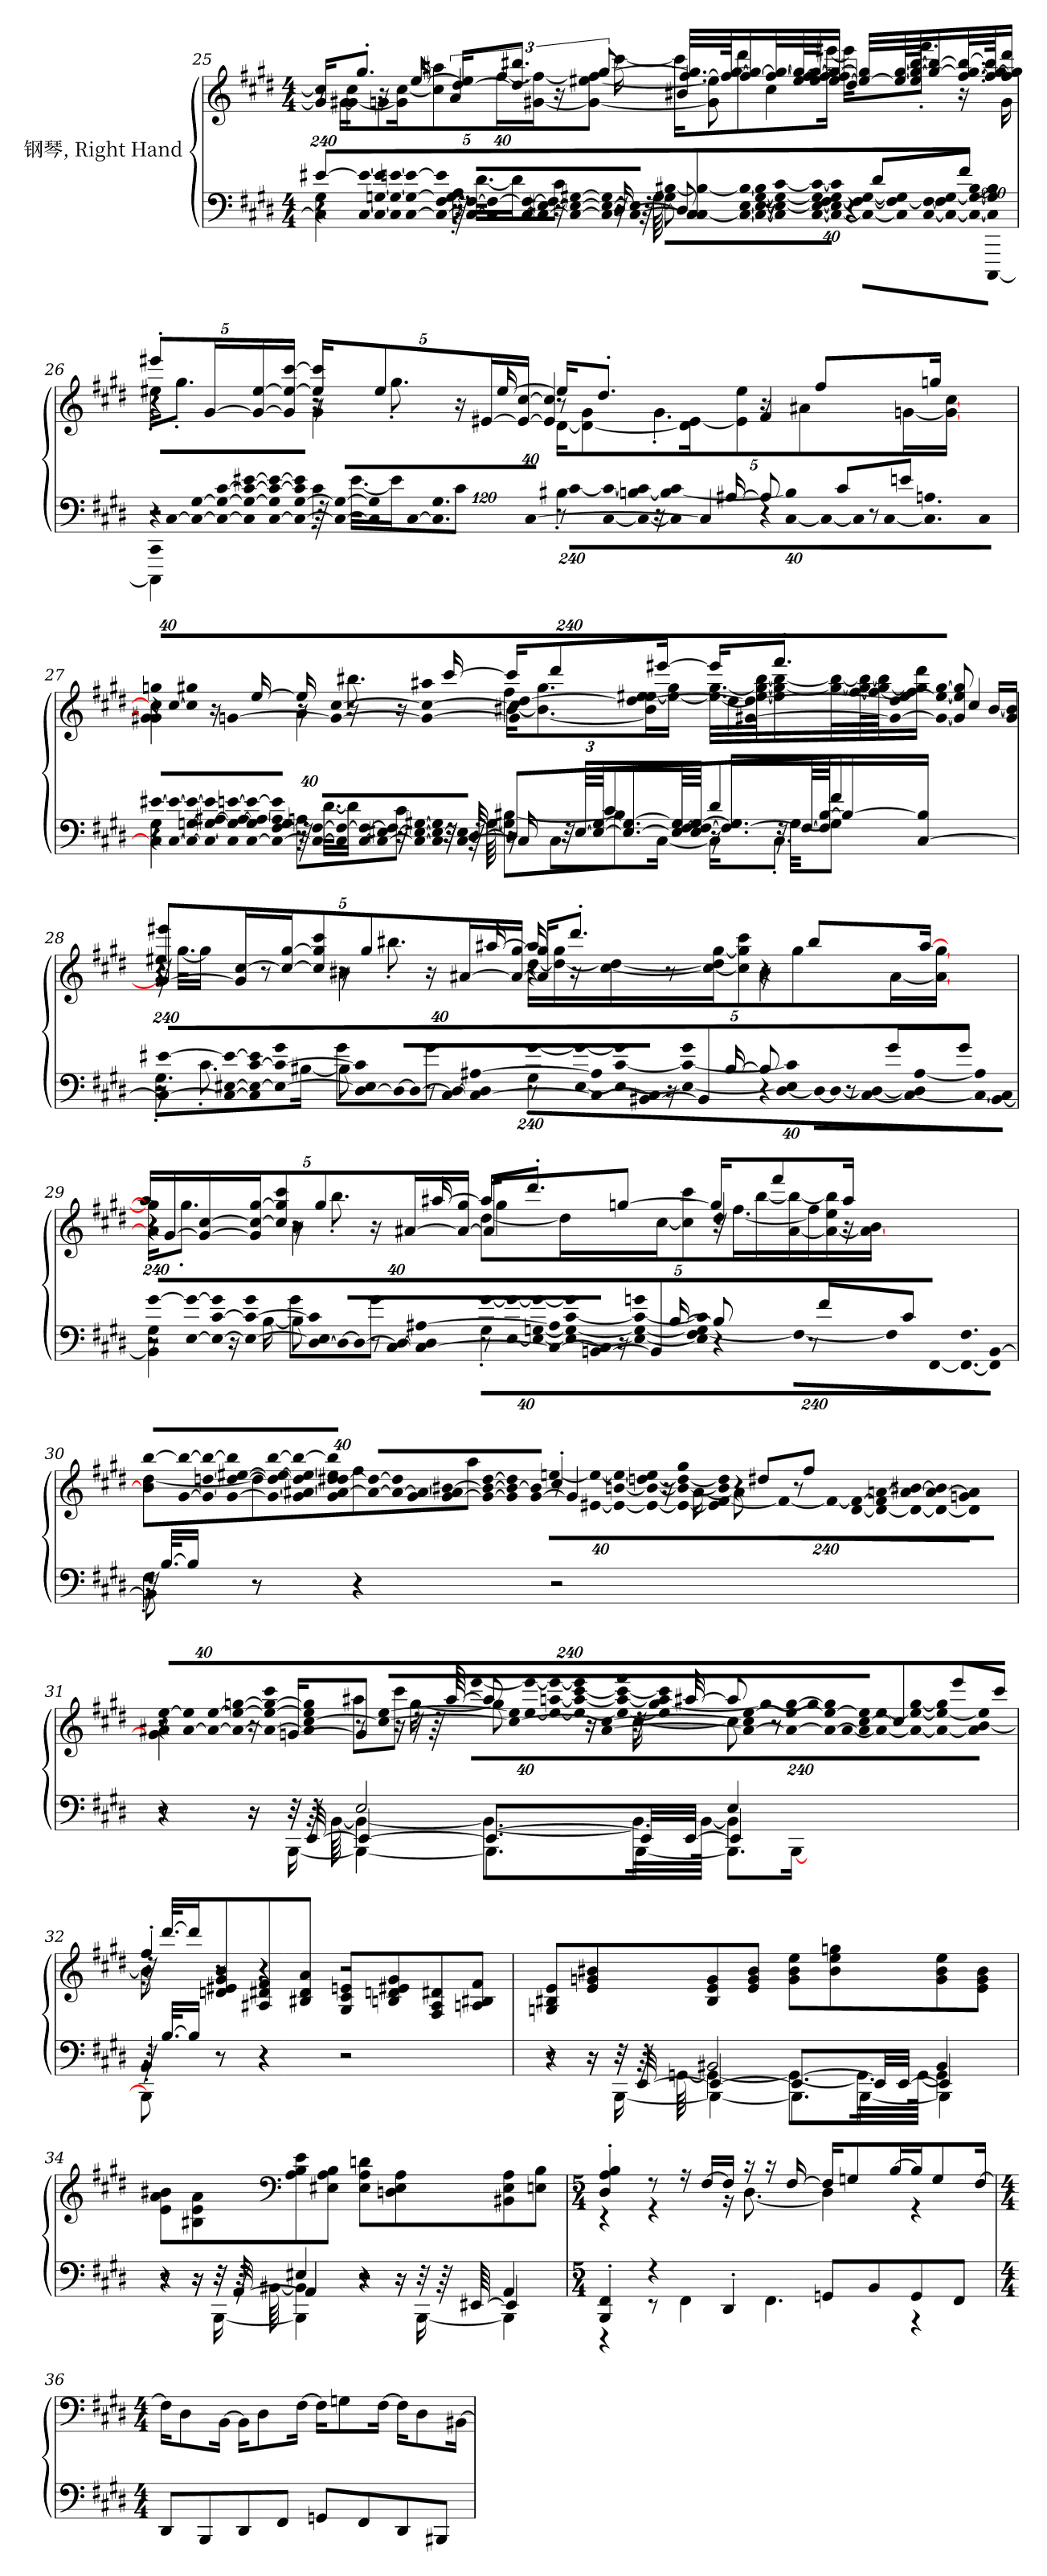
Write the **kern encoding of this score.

**kern	**kern
*part1	*part1
*staff2	*staff1
*I"钢琴, Right Hand	*
!!LO:LB:g=z
*clefF4	*clefG2
*k[f#c#g#d#]	*k[f#c#g#d#]
*M4/4	*M4/4
=25	=25
*^	*
*	*^	*
*	*	*Xbrackettup	*
!	!	!LO:N:vis=16	!
*	*	*^	*^
*	*	*	*	*	*^
*	*	*	*	*	*	*^
*	*	*	*	*	*	*	*Xbrackettup
4r	4r	[1920%137e#X/LL	4C#\] 4G#\	8r	8r	16g/] 16cc#/]KL	[20g#X\KL
.	.	.	.	.	.	.	10g#\_ 10cc#\
.	.	.	.	.	.	8.gg#'/J	.
!	!	!LO:N:vis=32	!	!	!	!	!
.	.	[640%23C#/ 640%23e#/_L	.	.	.	.	.
!	!	!LO:N:vis=32	!	!	!	!	!
.	.	640%23C#/_ [640%23Gn/ 640%23e#/]	.	.	.	.	.
.	.	.	.	16r	4gn\	.	.
!	!	!LO:N:vis=32	!	!	!	!	!
.	.	640%23C#/] 640%23G/_ [640%23en/	.	.	.	.	.
.	.	.	.	.	.	.	20g#\] [20cc#\K
!	!	!LO:N:vis=32	!	!	!	!	!
.	.	[640%23C#/ 640%23G/_ 640%23e/_	.	.	.	.	.
.	.	.	.	[16ee/	.	.	.
.	.	.	.	.	.	.	10cc#\] 10aa#X\
!	!	!LO:N:vis=32	!	!	!	!	!
.	.	640%23C#/_ [640%23F#/ 640%23G/] 640%23e/]JJJ	.	.	.	.	.
*	*	*	*	*	*	*brackettup	*
8r	8.A'\	.	64r	[16dd#/ 16ee/]KL	.	6a/	.
!	!	!LO:N:vis=32	!	!	!	!	!
.	.	640%23C#/_ 640%23F#/_LLL	.	.	.	.	.
.	.	.	[32.d#\KLL	.	.	.	.
!	!	!LO:N:vis=32	!	!	!	!	!
.	.	640%23C#/] 640%23F#/_	.	.	.	.	.
.	.	.	.	.	.	.	[20ff#\L
.	.	.	16d#\J]	8.dd#/] 8.bb#X/J	.	.	.
!	!	!LO:N:vis=32	!	!	!	!	!
.	.	[640%23C#/ 640%23F#/_	.	.	.	.	.
.	.	.	.	.	.	.	[20g#X\ 20ff#\_J
!	!	!LO:N:vis=32	!	!	!	!	!
.	.	640%23C#/_ [640%23E#X/ 640%23F#/]	.	.	.	.	.
16r	.	.	8c#\J	.	16r	.	.
!	!	!LO:N:vis=32	!	!	!	!	!
.	.	640%23C#/_ 640%23E#/_ [640%23G#X/	.	.	.	.	.
.	.	.	.	.	.	.	10g#\_ [10ee#X\ 10ff#\]J
.	.	.	.	.	.	[12gg#/	.
!	!	!LO:N:vis=32	!	!	!	!	!
.	.	640%23C#/] 640%23E#/_ 640%23G#/]	.	.	.	.	.
[16D#/	32r	.	.	.	[16ccc#\	.	.
!	!	!LO:N:vis=32	!	!	!	!	!
.	.	[640%23C#/ 640%23E#/]JJJ	.	.	.	.	.
.	64r	.	.	.	.	.	.
.	[64G#\	.	.	.	.	.	.
!	!	!	!LO:N:vis=32	!	!	!	!
8D#/]	8G#\]	.	[640%23B#X\LLL	4b#X/	16ccc#\KL]	[32.ff#/ 32.gg#/]LLL	8g#\] 8ee#\]
.	.	4C#/]	.	.	.	.	.
!	!	!	!LO:N:vis=32	!	!	!	!
.	.	.	[640%23C#\ 640%23B#\_	.	.	.	.
.	.	.	.	.	.	64ff#/_ [64gg#/JK	.
.	.	.	.	.	8ddd#\	16ff#/_ 16gg#/_	.
!	!	!	!LO:N:vis=32	!	!	!	!
.	.	.	640%23C#\_ [640%23E#\ 640%23B#\_	.	.	.	.
!	!	!	!LO:N:vis=32	!	!	!	!
.	.	.	640%23C#\_ 640%23E#\_ [640%23G#\ 640%23B#\]	.	.	.	.
8r	8r	.	.	.	.	32ff#/_ 32gg#/_L	4cc#\
!	!	!	!LO:N:vis=32	!	!	!	!
.	.	.	640%23C#\] 640%23E#\_ 640%23G#\_ [640%23c#\	.	.	.	.
.	.	.	.	.	.	[64ee#/ 64ff#/_ 64gg#/]L	.
.	.	.	.	.	.	64ee#/_ 64ff#/_ [64gg#/JJ	.
!	!	!	!LO:N:vis=32	!	!	!	!
.	.	.	[640%23C#\ 640%23E#\_ 640%23G#\_ 640%23c#\_	.	.	.	.
.	.	.	.	.	[16eee#X\Jk	16ee#/_ 16ff#/] 16gg#/_JJ	.
!	!	!	!LO:N:vis=32	!	!	!	!
.	.	.	640%23C#\_ 640%23E#\] [640%23F#\ 640%23G#\] 640%23c#\]JJJ	.	.	.	.
4r	4r	.	.	4dd#/	16eee#\KL]	32ee#/_ 32gg#/]LLL	.
!	!	!	!LO:N:vis=32	!	!	!	!
.	.	.	640%23C#\_ 640%23F#\_ [640%23G#\LLL	.	.	.	.
.	.	8d#/L	.	.	.	.	.
.	.	.	.	.	.	64ee#/_ [64gg#/L	.
!	!	!	!LO:N:vis=32	!	!	!	!
.	.	.	640%23C#\] 640%23F#\_ 640%23G#\]	.	.	.	.
.	.	.	.	.	.	64ee#/] 64gg#/_ [64bb#/JJ	.
.	.	.	.	.	8.fff#'\J	16gg#/_ 16bb#/_	.
!	!	!	!LO:N:vis=32	!	!	!	!
.	.	.	[640%23C#\ 640%23F#\_	.	.	.	.
!	!	!	!LO:N:vis=32	!	!	!	!
.	.	.	640%23C#\_ 640%23F#\] [640%23G#\	.	.	.	.
.	.	.	.	.	.	[32.ff#/ 32.gg#/] 32.bb#/_L	16r
.	.	8f#/J	.	.	.	.	.
!	!	!	!LO:N:vis=32	!	!	!	!
.	.	.	640%23C#\_ 640%23G#\_ [640%23B#\J	.	.	.	.
.	.	.	.	.	.	64ff#/_ [64gg#/ 64bb#/]JK	.
!	!	!	!LO:N:vis=16	!	!	!	!
.	.	.	[1920%137CCC#\ 1920%137C#\] 1920%137G#\] 1920%137B#\]JJ	.	.	.	.
.	.	.	.	.	.	16ff#/] 16gg#/] 16ddd#/JJ	16g#\
384ryy	384ryy	.	.	384ryy	384ryy	384ryy	384ryy
!!LO:LB:g=z	!!	!!	!!
=26	=26	=26	=26	=26	=26	=26	=26
!	!	!LO:N:vis=32	!	!	!	!	!
*	*	*	*	*	*	*Xbrackettup	*
2r	4r	640%23CC#/LLL	4CCC#\]	4r	16ee#X'\KL	10eee#X'/L	4r
!	!	!LO:N:vis=32	!	!	!	!	!
.	.	[640%23C#/	.	.	.	.	.
.	.	.	.	.	8.gg#'\J	.	.
!	!	!LO:N:vis=32	!	!	!	!	!
.	.	640%23C#/_ [640%23G#/	.	.	.	.	.
.	.	.	.	.	.	[20g#/L	.
!	!	!LO:N:vis=32	!	!	!	!	!
.	.	640%23C#/_ 640%23G#/_ [640%23c#/	.	.	.	.	.
!	!	!LO:N:vis=32	!	!	!	!	!
.	.	640%23C#/] 640%23G#/_ 640%23c#/_ [640%23e#X/	.	.	.	.	.
.	.	.	.	.	.	20g#/_ [20ee#/	.
!	!	!LO:N:vis=32	!	!	!	!	!
.	.	[640%23C#/ 640%23G#/] 640%23c#/_ 640%23e#/_	.	.	.	.	.
.	.	.	.	.	.	20g#/] 20ee#/_ [20ccc#/JJ	.
!	!	!LO:N:vis=32	!	!	!	!	!
.	.	640%23C#/_ [640%23G#/ 640%23c#/] 640%23e#/]JJJ	.	.	.	.	.
.	4c#'\	.	64r	8r	16r	20ee#/] 20ccc#/]KL	4g#\
!	!	!LO:N:vis=32	!	!	!	!	!
.	.	640%23C#/_ 640%23G#/_LLL	.	.	.	.	.
.	.	.	[32.e#\KLL	.	.	.	.
!	!	!LO:N:vis=32	!	!	!	!	!
.	.	640%23C#/] 640%23G#/]	.	.	.	.	.
.	.	.	.	.	.	10ee#/	.
.	.	.	16e#\J]	.	8.gg#'\	.	.
!	!	!LO:N:vis=32	!	!	!	!	!
.	.	[640%23C#/J	.	.	.	.	.
!	!	!LO:N:vis=16.	!	!	!	!	!
.	.	960%103C#/] 960%103G#/	.	.	.	.	.
.	.	.	8c#\J	16r	.	.	.
.	.	.	.	.	.	[20e#X/L	.
.	.	.	.	[16ee#/	.	.	.
.	.	.	.	.	.	20e#/_ [20cc#/JJ	.
!	!	!LO:N:vis=32	!	!	!	!	!
.	.	[640%23C#/JJk	.	.	.	.	.
!	!	!	!LO:N:vis=16	!	!	!	!
8r	4B#X'\	.	[1920%137c#\LL	16ee#/KL]	[20d#\KL	4e#/] 4cc#/]	8r
.	.	4C#/]	.	.	.	.	.
.	.	.	.	.	10d#\_ 10g#\	.	.
.	.	.	.	8.dd#'/J	.	.	.
!	!	!	!LO:N:vis=32	!	!	!	!
.	.	.	[640%23C#\ 640%23c#\_L	.	.	.	.
!	!	!	!LO:N:vis=32	!	!	!	!
.	.	.	640%23C#\_ [640%23Bn\ 640%23c#\]J	.	.	.	.
16r	.	.	.	.	.	.	4.g#'\
!	!	!	!LO:N:vis=16	!	!	!	!
.	.	.	1920%137C#\] 1920%137B\_ 1920%137c#\	.	.	.	.
.	.	.	.	.	20d#\] [20e#\K	.	.
[16A#X/	.	.	.	.	.	.	.
.	.	.	.	.	10e#\] 10ee#\	.	.
!	!	!	!LO:N:vis=32	!	!	!	!
.	.	.	[640%23C#\ 640%23B\]JJk	.	.	.	.
8A#/]	4r	.	.	4f#/	.	16r	.
!	!	!	!LO:N:vis=32	!	!	!	!
.	.	.	640%23C#\LLL_	.	.	.	.
.	.	8c#/L	.	.	.	.	.
!	!	!	!LO:N:vis=32	!	!	!	!
.	.	.	640%23C#\]	.	.	.	.
.	.	.	.	.	10a#X\	.	.
.	.	.	.	.	.	8ff#/L	.
!	!	!	!LO:N:vis=32	!	!	!	!
.	.	.	[640%23C#\J	.	.	.	.
!	!	!	!LO:N:vis=16.	!	!	!	!
.	.	.	960%103C#\] 960%103An\	.	.	.	.
8r	.	.	.	.	.	.	.
.	.	8en/J	.	.	.	.	.
.	.	.	.	.	[20gn\L	.	.
.	.	.	.	.	.	16ggn/Jk	.
.	.	.	.	.	20g\_ [20cc#\JJ	.	.
!	!	!	!LO:N:vis=32	!	!	!	!
.	.	.	[640%23C#\JJk	.	.	.	.
384ryy	384ryy	.	.	384ryy	384ryy	384ryy	384ryy
.	.	.	960ryy	.	.	.	.
!!LO:LB:g=z	!!	!!	!!
=27	=27	=27	=27	=27	=27	=27	=27
!	!	!LO:N:vis=32	!	!	!	!LO:N:vis=32	!
4r	4r	[640%23e#X/LLL	4C#\] 4G#\	8r	4g\] 4g#X\ 4cc#\]	640%23ggn/LLL	4r
!	!	!LO:N:vis=32	!	!	!	!LO:N:vis=32	!
.	.	[640%23C#/ 640%23e#/_	.	.	.	[640%23cc#/J	.
!	!	!LO:N:vis=32	!	!	!	!LO:N:vis=16	!
.	.	640%23C#/_ [640%23Gn/ 640%23e#/_	.	.	.	1920%137cc#/] 1920%137gg#X/	.
!	!	!LO:N:vis=32	!	!	!	!	!
.	.	640%23C#/_ 640%23G/_ [640%23A#X/ 640%23e#/]	.	.	.	.	.
.	.	.	.	16r	.	.	.
!	!	!	!	!	!	!LO:N:vis=32	!
.	.	.	.	.	.	[640%23gn/L	.
!	!	!LO:N:vis=32	!	!	!	!	!
.	.	640%23C#/] 640%23G/_ 640%23A#/_ [640%23en/	.	.	.	.	.
!	!	!	!	!	!	!LO:N:vis=32	!
.	.	.	.	.	.	640%23g/_ [640%23cc#/J	.
!	!	!LO:N:vis=32	!	!	!	!	!
.	.	[640%23C#/ 640%23G/_ 640%23A#/_ 640%23e/_	.	.	.	.	.
.	.	.	.	[16ee/	.	.	.
!	!	!	!	!	!	!LO:N:vis=16	!
.	.	.	.	.	.	1920%137g/_ 1920%137cc#/_ 1920%137aa#X/	.
!	!	!LO:N:vis=32	!	!	!	!	!
.	.	640%23C#/_ [640%23F#/ 640%23G/] 640%23A#/] 640%23e/]JJJ	.	.	.	.	.
8r	8An\L	.	64r	16ee/]	16r	.	4a\
!	!	!LO:N:vis=32	!	!	!	!	!
.	.	640%23C#/_ 640%23F#/_LLL	.	.	.	.	.
.	.	.	[32.d#\KLL	.	.	.	.
!	!	!	!	!	!	!LO:N:vis=32	!
.	.	.	.	.	.	640%23g/] 640%23cc#/] [640%23dd#/L	.
!	!	!LO:N:vis=32	!	!	!	!	!
.	.	640%23C#/] 640%23F#/_	.	.	.	.	.
.	.	.	16d#\JJ]	16r	8.bb#X'\	.	.
!	!	!	!	!	!	!LO:N:vis=32	!
.	.	.	.	.	.	640%23dd#/_ 640%23ee#X/	.
!	!	!LO:N:vis=32	!	!	!	!	!
.	.	[640%23C#/ 640%23F#/_	.	.	.	.	.
!	!	!	!	!	!	!LO:N:vis=32	!
.	.	.	.	.	.	[640%23g#X/ 640%23dd#/_	.
!	!	!LO:N:vis=32	!	!	!	!	!
.	.	640%23C#/_ [640%23E#X/ 640%23F#/]	.	.	.	.	.
16r	8c#\J	.	16r	16r	.	.	.
!	!	!	!	!	!	!LO:N:vis=32	!
.	.	.	.	.	.	640%23g#/_ 640%23dd#/] [640%23ee#/J	.
!	!	!LO:N:vis=32	!	!	!	!	!
.	.	640%23C#/_ 640%23E#/_ [640%23G#X/	.	.	.	.	.
!	!	!	!	!	!	!LO:N:vis=16	!
.	.	.	.	.	.	1920%137g#/_ 1920%137ee#/_ [1920%137gg#/JJ	.
!	!	!LO:N:vis=32	!	!	!	!	!
.	.	640%23C#/] 640%23E#/_ 640%23G#/]	.	.	.	.	.
32r	.	.	32r	[16ccc#/	.	.	.
!	!	!LO:N:vis=32	!	!	!	!	!
.	.	[640%23C#/ 640%23E#/]JJJ	.	.	.	.	.
[32D#/	.	.	64r	.	.	.	.
.	.	.	[64G#\	.	.	.	.
8D#/L]	16r	.	8G#\] [8B#X\L	16ccc#/KL]	[24b#X\KL	.	4ff#\
.	.	.	.	.	.	8g#/] 8ee#/] 8gg#/]	.
.	.	16C#/]	.	.	.	.	.
.	.	.	.	.	12.b#\_ 12.gg#\	.	.
.	8C#\L	.	.	8ddd#/	.	.	.
.	.	32r	.	.	.	.	.
.	.	[64E#/LLLL	.	.	.	.	.
.	.	64E#/_ [64G#/JJ	.	.	.	.	.
8c#/	.	.	8B#\J]	.	.	.	.
.	.	.	.	.	.	4cc#/	.
.	.	16.E#/_ 16.G#/_	.	.	.	.	.
.	.	.	.	.	24b#\] [24ee#\L	.	.
.	[16C#\Jk	.	.	[16eee#X/Jk	.	.	.
.	.	.	.	.	24ee#\_ 24gg#\JJ	.	.
.	.	64E#/_ [64F#/ 64G#/]LL	.	.	.	.	.
.	.	64E#/] 64F#/_ [64G#/JJJJ	.	.	.	.	.
8d#/	16C#\KL]	.	16r	16eee#/KL]	32.ee#\_ [32.gg#\LLL	.	4dd#\
.	.	16.F#/_ 16.G#/]LL	.	.	.	.	.
.	.	.	.	.	64ee#\_ 64gg#\_ [64bb#\JK	.	.
.	8.C#'\J	.	32r	8.fff#'/J	16ee#\] 16gg#\_ 16bb#\_	.	.
.	.	.	[32G#\KKL	.	.	.	.
.	.	64F#/LL_	.	.	.	.	.
.	.	64F#/] [64B#/JJ	.	.	.	.	.
8f#/J	.	.	8G#\J]	.	32gg#\_ 32bb#\_L	.	.
.	.	.	.	.	.	[16b#/LL	.
.	.	16B#/_	.	.	.	.	.
.	.	.	.	.	[64ff#\ 64gg#\] 64bb#\_L	.	.
.	.	.	.	.	64ff#\_ [64gg#\ 64bb#\]JJ	.	.
.	.	.	.	.	16ff#\] 16gg#\] 16ddd#\JJ	.	.
.	.	.	.	.	.	[16g#/ 16b#/]JJ	.
.	.	[16C#/ 16B#/]JJ	.	.	.	.	.
320ryy	320ryy	.	320ryy	640ryy	640ryy	.	640ryy
.	.	.	.	640ryy	640ryy	640ryy	640ryy
!!LO:LB:g=z	!!	!!	!!
=28	=28	=28	=28	=28	=28	=28	=28
!	!	!LO:N:vis=16	!	!	!	!	!
2r	8.G#'\L	1920%137C#/_ [1920%137e#X/LL	16r	4ee#X'/	64r	10g#/_ 10eee#X/L	4r
.	.	.	.	.	[32.gg#\KLL	.	.
.	.	.	8.c#'\	.	16gg#\JJ]	.	.
!	!	!LO:N:vis=32	!	!	!	!	!
.	.	640%23C#/_ [640%23E#X/ 640%23e#/_L	.	.	.	.	.
.	.	.	.	.	.	20g#/] [20cc#/L	.
!	!	!LO:N:vis=32	!	!	!	!	!
.	.	640%23C#/] 640%23E#/_ [640%23c#/ 640%23e#/]J	.	.	.	.	.
.	.	.	.	.	8r	.	.
!	!	!LO:N:vis=16	!	!	!	!	!
.	.	1920%137E#/_ 1920%137c#/_ 1920%137g#/	.	.	.	.	.
.	.	.	.	.	.	20cc#/_ [20gg#/J	.
.	[16B#X\Jk	.	.	.	.	.	.
.	.	.	.	.	.	10cc#/] 10gg#/] 10ccc#/	.
!	!	!LO:N:vis=32	!	!	!	!	!
.	.	[640%23D#/ 640%23E#/] 640%23c#/]JJk	.	.	.	.	.
.	8B#\]	.	8g#\L	8r	16r	.	4b#X\
!	!	!LO:N:vis=32	!	!	!	!	!
.	.	640%23D#/LLL_	.	.	.	.	.
!	!	!LO:N:vis=32	!	!	!	!	!
.	.	640%23D#/_	.	.	.	.	.
.	.	.	.	.	.	10gg#/	.
.	.	.	.	.	8.bb#X'\	.	.
!	!	!LO:N:vis=32	!	!	!	!	!
.	.	[640%23C#/ 640%23D#/_J	.	.	.	.	.
!	!	!LO:N:vis=16	!	!	!	!	!
.	.	1920%137C#/_ 1920%137D#/] [1920%137A#X/	.	.	.	.	.
.	8r	.	8g#\J	16r	.	.	.
.	.	.	.	.	.	[20a#X/L	.
!	!	!LO:N:vis=32	!	!	!	!	!
.	.	640%23C#/_ 640%23A#/]L	.	.	.	.	.
.	.	.	.	[16aa#X/	.	.	.
.	.	.	.	.	.	20a#/_ [20gg#/JJ	.
!	!	!LO:N:vis=32	!	!	!	!	!
.	.	[640%23BB#X/ 640%23C#/]JJJ	.	.	.	.	.
!	!	!	!LO:N:vis=16	!	!	!	!
8r	4G#'\	.	[1920%137g#\LL	16aa#/]	[20dd#\LL	16a#/] 16gg#/]KL	4r
.	.	4BB#/]	.	.	.	.	.
.	.	.	.	.	20dd#\_ 20gg#\	.	.
.	.	.	.	16r	.	8.ddd#'/J	.
!	!	!	!LO:N:vis=32	!	!	!	!
.	.	.	[640%23E#\ 640%23g#\_L	.	.	.	.
.	.	.	.	.	[20cc#\ 20dd#\_	.	.
!	!	!	!LO:N:vis=32	!	!	!	!
.	.	.	640%23E#\_ [640%23c#\ 640%23g#\]J	.	.	.	.
16r	.	.	.	8r	.	.	.
!	!	!	!LO:N:vis=16	!	!	!	!
.	.	.	1920%137E#\_ 1920%137c#\_ 1920%137g#\	.	.	.	.
.	.	.	.	.	20cc#\_ 20dd#\] [20gg#\J	.	.
[16B#/	.	.	.	.	.	.	.
.	.	.	.	.	10cc#\] 10gg#\] 10ccc#\	.	.
!	!	!	!LO:N:vis=32	!	!	!	!
.	.	.	[640%23D#\ 640%23E#\] 640%23c#\]JJk	.	.	.	.
8B#/]	4r	.	.	4r	.	16r	4b#\
!	!	!	!LO:N:vis=32	!	!	!	!
.	.	.	640%23D#\LLL_	.	.	.	.
.	.	8g#/L	.	.	.	.	.
!	!	!	!LO:N:vis=32	!	!	!	!
.	.	.	640%23D#\_	.	.	.	.
.	.	.	.	.	10gg#\	.	.
.	.	.	.	.	.	8bb#/L	.
!	!	!	!LO:N:vis=32	!	!	!	!
.	.	.	[640%23C#\ 640%23D#\_J	.	.	.	.
!	!	!	!LO:N:vis=16	!	!	!	!
.	.	.	1920%137C#\_ 1920%137D#\] [1920%137A#\	.	.	.	.
8r	.	.	.	.	.	.	.
.	.	8g#/J	.	.	.	.	.
.	.	.	.	.	[20a#\L	.	.
!	!	!	!LO:N:vis=32	!	!	!	!
.	.	.	640%23C#\_ 640%23A#\]L	.	.	.	.
.	.	.	.	.	.	[16aa#/Jk	.
.	.	.	.	.	20a#\_ [20gg#\JJ	.	.
!	!	!	!LO:N:vis=32	!	!	!	!
.	.	.	[640%23BB#\ 640%23C#\]JJJ	.	.	.	.
640ryy	640ryy	.	.	640ryy	640ryy	640ryy	640ryy
!!LO:LB:g=z	!!	!!	!!
=29	=29	=29	=29	=29	=29	=29	=29
!	!	!LO:N:vis=16	!	!	!	!	!
2r	8r	[1920%137g#/LL	4BB#\] 4G#\	4r	16a#\] 16gg#\]KL	20aa#/LL]	4r
.	.	.	.	.	.	[20g#/	.
.	.	.	.	.	8.gg#'\J	.	.
!	!	!LO:N:vis=32	!	!	!	!	!
.	.	[640%23E/ 640%23g#/_L	.	.	.	.	.
.	.	.	.	.	.	20g#/_ [20cc#/	.
!	!	!LO:N:vis=32	!	!	!	!	!
.	.	640%23E/_ [640%23c#/ 640%23g#/]J	.	.	.	.	.
.	16r	.	.	.	.	.	.
!	!	!LO:N:vis=16	!	!	!	!	!
.	.	1920%137E/_ 1920%137c#/_ 1920%137g#/	.	.	.	.	.
.	.	.	.	.	.	20g#/] 20cc#/_ [20gg#/J	.
.	[16B\	.	.	.	.	.	.
.	.	.	.	.	.	10cc#/] 10gg#/] 10ccc#/	.
!	!	!LO:N:vis=32	!	!	!	!	!
.	.	[640%23D#/ 640%23E/] 640%23c#/]JJk	.	.	.	.	.
.	8B\]	.	8g#\L	8r	16r	.	4b\
!	!	!LO:N:vis=32	!	!	!	!	!
.	.	640%23D#/LLL_	.	.	.	.	.
!	!	!LO:N:vis=32	!	!	!	!	!
.	.	640%23D#/_	.	.	.	.	.
.	.	.	.	.	.	10gg#/	.
.	.	.	.	.	8.bb'\	.	.
!	!	!LO:N:vis=32	!	!	!	!	!
.	.	[640%23C#/ 640%23D#/_J	.	.	.	.	.
!	!	!LO:N:vis=16	!	!	!	!	!
.	.	1920%137C#/_ 1920%137D#/] [1920%137A#X/	.	.	.	.	.
.	8r	.	8g#\J	16r	.	.	.
.	.	.	.	.	.	[20a#X/L	.
!	!	!LO:N:vis=32	!	!	!	!	!
.	.	640%23C#/_ 640%23A#/]L	.	.	.	.	.
.	.	.	.	[16aa#X/	.	.	.
.	.	.	.	.	.	20a#/_ 20gg#/JJ	.
!	!	!LO:N:vis=32	!	!	!	!	!
.	.	[640%23BBn/ 640%23C#/]JJJ	.	.	.	.	.
!	!	!	!LO:N:vis=32	!	!	!	!
8r	4G#'\	.	[640%23g#\LLL	16aa#/KL]	[10dd#\L	8a#/L]	4gg#\
.	.	4BB/]	.	.	.	.	.
!	!	!	!LO:N:vis=32	!	!	!	!
.	.	.	[640%23E\ 640%23g#\_	.	.	.	.
.	.	.	.	8.ddd#'/J	.	.	.
!	!	!	!LO:N:vis=32	!	!	!	!
.	.	.	640%23E\_ [640%23Gn\ 640%23g#\_	.	.	.	.
.	.	.	.	.	20dd#\L]	.	.
!	!	!	!LO:N:vis=32	!	!	!	!
.	.	.	640%23E\_ 640%23G\_ [640%23c#\ 640%23g#\]J	.	.	.	.
16r	.	.	.	.	.	[8ggn/J	.
!	!	!	!LO:N:vis=16	!	!	!	!
.	.	.	1920%137E\_ 1920%137G\_ 1920%137c#\_ 1920%137gn\	.	.	.	.
.	.	.	.	.	[20cc#\J	.	.
[16B/	.	.	.	.	.	.	.
.	.	.	.	.	10cc#\] 10ccc#\	.	.
!	!	!	!LO:N:vis=32	!	!	!	!
.	.	.	640%23E\] [640%23F#\ 640%23G\] 640%23c#\]JJk	.	.	.	.
8B/]	4r	.	.	4dd#/	.	16gg/KL]	32r
!	!	!	!LO:N:vis=32	!	!	!	!
.	.	.	640%23F#\LLL_	.	.	.	.
.	.	8f#/L	.	.	.	.	.
.	.	.	.	.	.	.	[16.ff#\LL
!	!	!	!LO:N:vis=32	!	!	!	!
.	.	.	640%23F#\]	.	.	.	.
.	.	.	.	.	[20bb\L	.	.
.	.	.	.	.	.	8fff#/	.
!	!	!	!LO:N:vis=32	!	!	!	!
.	.	.	[640%23FF#\J	.	.	.	.
.	.	.	.	.	[20a#\ 20bb\_	.	.
!	!	!	!LO:N:vis=16.	!	!	!	!
.	.	.	960%103FF#\_ 960%103F#\	.	.	.	.
8r	.	.	.	.	.	.	16ff#\JJ]
.	.	8c#/J	.	.	.	.	.
.	.	.	.	.	20a#\_ 20ee\ 20bb\]	.	.
.	.	.	.	.	.	16aa#/Jk	16r
.	.	.	.	.	20a#\] [20b\JJ	.	.
!	!	!	!LO:N:vis=32	!	!	!	!
.	.	.	640%23FF#\] [640%23BB\JJk	.	.	.	.
480ryy	480ryy	.	.	480ryy	480ryy	480ryy	480ryy
.	.	1920ryy	.	.	.	.	.
!!LO:PB:g=z	!!	!!	!!
=30	=30	=30	=30	=30	=30	=30	=30
!	!	!	!	!	!	!LO:N:vis=32	!
1r	4F#'\	64r	8BB\]	2r	8b\] [8dd#\L	[640%23bb/LLL	2r
.	.	[32.B/KLL	.	.	.	.	.
!	!	!	!	!	!	!LO:N:vis=32	!
.	.	.	.	.	.	[640%23g#/ 640%23bb/_	.
.	.	16B/JJ]	.	.	.	.	.
!	!	!	!	!	!	!LO:N:vis=32	!
.	.	.	.	.	.	640%23g#/_ [640%23ddn/ 640%23bb/_	.
!	!	!	!	!	!	!LO:N:vis=32	!
.	.	.	.	.	.	640%23g#/_ 640%23dd/_ [640%23ee#X/ 640%23bb/]	.
.	.	8r	8r	.	8dd#\]	.	.
!	!	!	!	!	!	!LO:N:vis=32	!
.	.	.	.	.	.	640%23g#/_ 640%23dd/_ 640%23ee#/_ [640%23bb/	.
!	!	!	!	!	!	!LO:N:vis=32	!
.	.	.	.	.	.	640%23g#/_ [640%23a#X/ 640%23dd/_ 640%23ee#/_ 640%23bb/_	.
!	!	!	!	!	!	!LO:N:vis=32	!
.	.	.	.	.	.	640%23g#/] 640%23a#/_ 640%23dd/] [640%23dd#X/ 640%23ee#/] 640%23bb/]JJJ	.
.	4r	4r	4r	.	8ff#\	.	.
!	!	!	!	!	!	!LO:N:vis=32	!
.	.	.	.	.	.	640%23a#/_ 640%23dd#/_LLL	.
!	!	!	!	!	!	!LO:N:vis=32	!
.	.	.	.	.	.	640%23a#/_ 640%23dd#/]	.
!	!	!	!	!	!	!LO:N:vis=32	!
.	.	.	.	.	.	[640%23g#/ 640%23a#/_	.
!	!	!	!	!	!	!LO:N:vis=32	!
.	.	.	.	.	.	640%23g#/_ 640%23a#/] [640%23b#X/	.
.	.	.	.	.	8aa\J	.	.
!	!	!	!	!	!	!LO:N:vis=32	!
.	.	.	.	.	.	640%23g#/_ 640%23b#/_ [640%23dd#/	.
!	!	!	!	!	!	!LO:N:vis=32	!
.	.	.	.	.	.	640%23g#/] 640%23b#/_ 640%23dd#/]	.
!	!	!	!	!	!	!LO:N:vis=32	!
.	.	.	.	.	.	[640%23g#/ 640%23b#/]JJJ	.
!	!	!	!	!	!LO:N:vis=32	!	!
.	2r	2r	2r	4cc#'/	[640%23een\LLL	.	8r
.	.	.	.	.	.	4g#/]	.
!	!	!	!	!	!LO:N:vis=32	!	!
.	.	.	.	.	[640%23e#X\ 640%23ee\_	.	.
!	!	!	!	!	!LO:N:vis=32	!	!
.	.	.	.	.	640%23e#\_ [640%23bn\ 640%23ee\_	.	.
!	!	!	!	!	!LO:N:vis=32	!	!
.	.	.	.	.	640%23e#\_ 640%23b\_ [640%23ddn\ 640%23ee\]J	.	.
.	.	.	.	.	.	.	16r
!	!	!	!	!	!LO:N:vis=16	!	!
.	.	.	.	.	1920%137e#\_ 1920%137b\_ 1920%137dd\_ 1920%137gg#\	.	.
.	.	.	.	.	.	.	[16a#\
!	!	!	!	!	!LO:N:vis=32	!	!
.	.	.	.	.	640%23e#\] [640%23f#\ 640%23b\] 640%23dd\]JJk	.	.
.	.	.	.	4r	.	.	8a#\]
!	!	!	!	!	!LO:N:vis=32	!	!
.	.	.	.	.	640%23f#\LLL_	.	.
.	.	.	.	.	.	8dd#X/L	.
!	!	!	!	!	!LO:N:vis=32	!	!
.	.	.	.	.	640%23f#\_	.	.
!	!	!	!	!	!LO:N:vis=32	!	!
.	.	.	.	.	[640%23d#\ 640%23f#\_	.	.
!	!	!	!	!	!LO:N:vis=32	!	!
.	.	.	.	.	640%23d#\_ 640%23f#\] [640%23an\	.	.
.	.	.	.	.	.	.	8r
.	.	.	.	.	.	8ff#/J	.
!	!	!	!	!	!LO:N:vis=32	!	!
.	.	.	.	.	640%23d#\_ 640%23a\_ [640%23b#X\	.	.
!	!	!	!	!	!LO:N:vis=32	!	!
.	.	.	.	.	640%23d#\_ 640%23a\_ 640%23b#\]	.	.
!	!	!	!	!	!LO:N:vis=32	!	!
.	.	.	.	.	640%23d#\] [640%23gn\ 640%23a\]JJJ	.	.
320ryy	320ryy	320ryy	320ryy	320ryy	.	.	320ryy
.	.	.	.	.	1920ryy	.	.
!!LO:LB:g=z	!!	!!	!!
=31	=31	=31	=31	=31	=31	=31	=31
!	!	!	!	!	!	!LO:N:vis=32	!
4r	8r	8r	8r	8r	4g\] 4a#X\	[640%23ee/LLL	4r
!	!	!	!	!	!	!LO:N:vis=32	!
.	.	.	.	.	.	[640%23a#/ 640%23ee/]	.
!	!	!	!	!	!	!LO:N:vis=32	!
.	.	.	.	.	.	640%23a#/_ [640%23ee/	.
!	!	!	!	!	!	!LO:N:vis=32	!
.	.	.	.	.	.	640%23a#/_ 640%23ee/_ [640%23ggn/J	.
.	16r	16r	16r	16r	.	.	.
!	!	!	!	!	!	!LO:N:vis=16	!
.	.	.	.	.	.	1920%137a#/_ 1920%137ee/_ 1920%137gg/_ 1920%137ccc#/	.
.	32r	32r	[16BBB\	[16gn/KL	.	.	.
!	!	!	!	!	!	!LO:N:vis=32	!
.	.	.	.	.	.	640%23a#/] [640%23cc#/ 640%23ee/] 640%23gg/]JJk	.
.	64r	[32EE/	.	.	.	.	.
.	[64BB\	.	.	.	.	.	.
2E/	4BB\_	4EE/_	4BBB\_	8g/J]	8aa#X\L	.	8r
!	!	!	!	!	!	!LO:N:vis=32	!
.	.	.	.	.	.	640%23cc#/_ [640%23ee/LLL	.
!	!	!	!	!	!	!LO:N:vis=32	!
.	.	.	.	.	.	640%23cc#/_ 640%23ee/]	.
!	!	!	!	!	!	!LO:N:vis=32	!
.	.	.	.	.	.	[640%23a#/ 640%23cc#/_	.
!	!	!	!	!	!	!LO:N:vis=32	!
.	.	.	.	.	.	640%23a#/_ 640%23cc#/] [640%23ee/	.
.	.	.	.	16r	8ccc#\J	.	16r
!	!	!	!	!	!	!LO:N:vis=32	!
.	.	.	.	.	.	640%23a#/_ 640%23ee/_ [640%23gg/	.
!	!	!	!	!	!	!LO:N:vis=32	!
.	.	.	.	.	.	640%23a#/_ 640%23ee/_ 640%23gg/]	.
.	.	.	.	32r	.	.	[16gg\
!	!	!	!	!	!	!LO:N:vis=32	!
.	.	.	.	.	.	640%23a#/] [640%23cc#/ 640%23ee/]JJJ	.
.	.	.	.	64r	.	.	.
.	.	.	.	[64aa#/	.	.	.
!	!	!	!	!	!LO:N:vis=32	!	!
.	8.BB\L_	8.EE/L_	8.BBB\L]	8aa#/]	[640%23eee\LLL	.	8gg\]
.	.	.	.	.	.	4cc#/]	.
!	!	!	!	!	!LO:N:vis=32	!	!
.	.	.	.	.	[640%23ee\ 640%23eee\_	.	.
!	!	!	!	!	!LO:N:vis=32	!	!
.	.	.	.	.	640%23ee\_ [640%23aan\ 640%23eee\_	.	.
!	!	!	!	!	!LO:N:vis=32	!	!
.	.	.	.	.	640%23ee\_ 640%23aa\_ [640%23ccc#\ 640%23eee\]J	.	.
.	.	.	.	16r	.	.	16r
!	!	!	!	!	!LO:N:vis=16	!	!
.	.	.	.	.	1920%137ee\_ 1920%137aa\_ 1920%137ccc#\_ 1920%137fff#\	.	.
.	32.BB\LL]	32EE/LL]	[16BBB\Jk	32r	.	.	[16cc#\
!	!	!	!	!	!LO:N:vis=32	!	!
.	.	.	.	.	640%23ee\] [640%23gg\ 640%23aa\] 640%23ccc#\]JJk	.	.
.	.	[32EE/JJJ	.	[32aa#X/	.	.	.
.	[64BB\JJJk	.	.	.	.	.	.
4E/	4BB\]	4EE/]	8.BBB\L]	8aa#/]	.	.	8cc#\]
!	!	!	!	!	!LO:N:vis=32	!	!
.	.	.	.	.	640%23gg\LLL_	.	.
.	.	.	.	.	.	8eee/L	.
!	!	!	!	!	!LO:N:vis=32	!	!
.	.	.	.	.	640%23gg\]	.	.
!	!	!	!	!	!LO:N:vis=32	!	!
.	.	.	.	.	[640%23a#\	.	.
!	!	!	!	!	!LO:N:vis=32	!	!
.	.	.	.	.	640%23a#\_ [640%23ee\	.	.
.	.	.	.	8r	.	.	8r
.	.	.	.	.	.	8ccc#/J	.
!	!	!	!	!	!LO:N:vis=32	!	!
.	.	.	.	.	640%23a#\_ 640%23ee\_ [640%23gg\	.	.
!	!	!	!	!	!LO:N:vis=32	!	!
.	.	.	.	.	640%23a#\_ 640%23ee\_ 640%23gg\]	.	.
.	.	.	[16BBB\Jk	.	.	.	.
!	!	!	!	!	!LO:N:vis=32	!	!
.	.	.	.	.	640%23a#\] [640%23b\ 640%23ee\]JJJ	.	.
384ryy	384ryy	384ryy	384ryy	384ryy	.	.	384ryy
*	*	*v	*v	*	*	*	*
*	*	*	*	*	*v	*v
!!LO:LB:g=z
=32	=32	=32	=32	=32	=32
64r	4BB'/	8BBB\]	4ff#'/	8b\]	64r
[32.B/KLL	.	.	.	.	[32.ddd#/KLL
16B/JJ]	.	.	.	.	16ddd#/J]
8r	.	8r	.	8r	8dn/ 8e#X/ 8g#/ 8b/
4r	4r	4r	4r	4r	8A#X/ 8d#X/ 8f#/
.	.	.	.	.	8B#X/ 8d#/ 8a/J
2r	2r	2r	2r	2r	8G#/ 8c#/ 8en/L
.	.	.	.	.	8Bn/ 8dn/ 8e#X/ 8g#/
.	.	.	.	.	8F#/ 8A#/ 8d#X/
.	.	.	.	.	8An/ 8B#X/ 8f#/J
*	*	*	*v	*v	*v
=33	=33	=33	=33
*	*	*^	*
4r	8r	8r	8r	8Gn/ 8B#X/ 8e/L
.	16r	16r	16r	8e/ 8gn/ 8b#X/
.	32r	32r	[16BBB\	.
.	64r	[32EE/	.	.
.	[64GGn\	.	.	.
2BB#X/	4GG\_	4EE/_	4BBB\_	8B#/ 8e/ 8g/
.	.	.	.	8e/ 8g/ 8b#/J
.	8.GG\L_	8.EE/L_	8.BBB\L]	8g\ 8b#\ 8ee\L
.	.	.	.	8b#\ 8ee\ 8ggn\
.	32.GG\LL]	32EE/LL]	[16BBB\Jk	.
.	.	[32EE/JJJ	.	.
.	[64GG\JJJk	.	.	.
4BB#/	4GG\]	4EE/]	4BBB\]	8g\ 8b#\ 8ee\
.	.	.	.	8e\ 8g\ 8b#\J
!!LO:LB:g=z
=34	=34	=34	=34	=34
4r	8r	8r	8r	8e\ 8a\ 8b#X\L
.	16r	16r	16r	8B#X\ 8e\ 8a\
.	32r	32r	[16BBB\	.
.	64r	[32AA/	.	.
.	[64BB#X\	.	.	.
*	*	*	*	*clefF4
4E#X/	4BB#\]	4AA/]	4BBB\]	8A\ 8B#\ 8e\
.	.	.	.	8E#X\ 8A\ 8B#\J
4r	2r	8r	8r	8E#\ 8A\ 8dn\L
.	.	16r	16r	8Dn\ 8E#\ 8A\
.	.	32r	[16BBB\	.
.	.	64r	.	.
.	.	[64EE#X/	.	.
4AA/	.	4EE#/]	4BBB\]	8BB#X\ 8E#\ 8A\
.	.	.	.	8En\ 8B#\J
*v	*v	*v	*v	*
!!LO:LB:g=z
=35	=35
*M5/4	*M5/4
*^	*^
4BBB/' 4FF#/'	4r	4D#/' 4A/' 4B/'	4r
4r	8r	8r	4r
.	4FF#\	16r	.
.	.	[16F#/LL	.
4DD#'/	.	16F#/JJ]	16r
.	.	16r	[8.D#\
.	4.FF#\	16r	.
.	.	[16F#/	.
8GGn/L	.	16F#/KL]	4D#\]
.	.	8Gn/	.
8BB/	.	.	.
.	.	[16B/L	.
8GG/	4r	16B/J]	4r
.	.	8G/	.
8FF#/J	.	.	.
.	.	[16F#/Jk	.
*v	*v	*	*
*	*v	*v
=36	=36
*M4/4	*M4/4
8DD#/L	16F#\KL]
.	8D#\
8BBB/	.
.	[16BB\Jk
8DD#/	16BB\KL]
.	8D#\
8FF#/J	.
.	[16F#\Jk
8GGn/L	16F#\KL]
.	8Gn\
8FF#/	.
.	[16F#\Jk
8DD#/	16F#\KL]
.	8D#\
8BBB#X/J	.
.	[16BB#X\Jk
=	=
*-	*-
